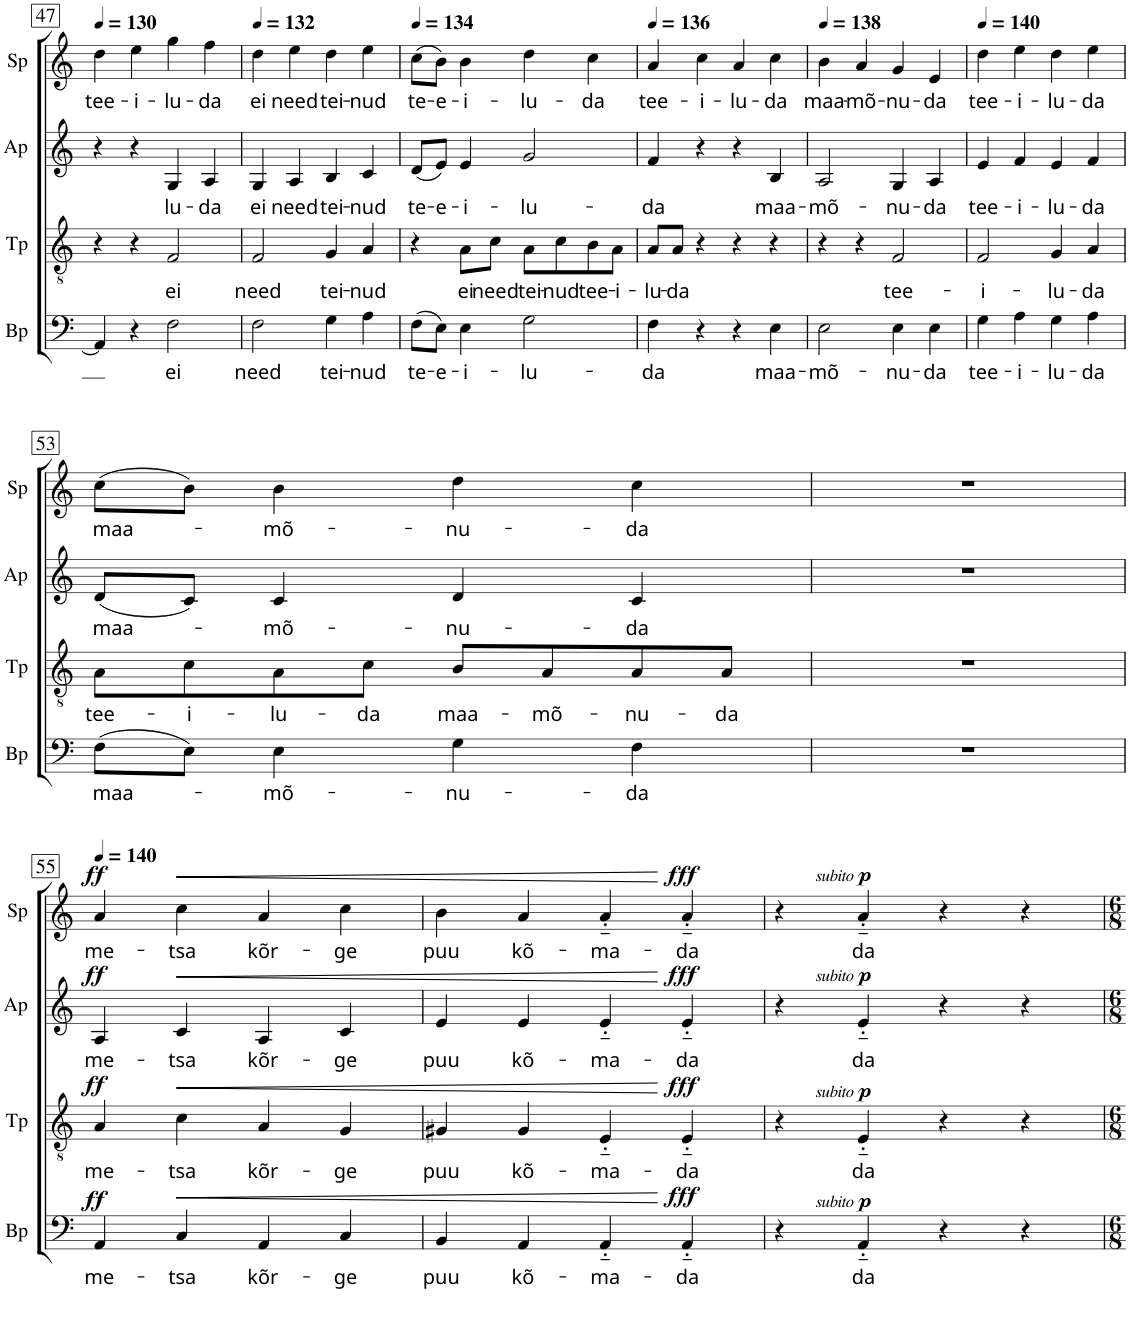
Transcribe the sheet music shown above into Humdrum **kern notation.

**kern	**text	**dynam	**kern	**text	**dynam	**kern	**text	**dynam	**kern	**text	**dynam	**kern	**kern	**dynam	**kern	**text	**dynam	**kern	**text	**dynam	**kern	**text	**dynam	**kern	**text	**dynam
*part9	*part9	*part9	*part8	*part8	*part8	*part7	*part7	*part7	*part6	*part6	*part6	*part5	*part5	*part5	*part4	*part4	*part4	*part3	*part3	*part3	*part2	*part2	*part2	*part1	*part1	*part1
*staff10	*staff10	*staff10	*staff9	*staff9	*staff9	*staff8	*staff8	*staff8	*staff7	*staff7	*staff7	*staff6	*staff5	*staff5/6	*staff4	*staff4	*staff4	*staff3	*staff3	*staff3	*staff2	*staff2	*staff2	*staff1	*staff1	*staff1
*I"Men	*	*	*I"Alto II	*	*	*I"Alto I	*	*	*I"Soprano	*	*	*I"Piano	*	*	*I"cp Basso	*	*	*I"cp Tenore	*	*	*I"cp Alto	*	*	*I"cp Soprano	*	*
*I'M.	*	*	*I'A2	*	*	*I'A1	*	*	*I'S.	*	*	*I'Pno.	*	*	*	*	*	*	*	*	*	*	*	*I'Sp	*	*
!!LO:PB:g=z
*clefF4	*	*	*clefG2	*	*	*clefG2	*	*	*clefG2	*	*	*clefF4	*clefG2	*	*clefF4	*	*	*clefGv2	*	*	*clefG2	*	*	*clefG2	*	*
*	*	*	*Trd1c2	*	*	*Trd1c2	*	*	*	*	*	*	*	*	*	*	*	*	*	*	*Trd1c2	*	*	*	*	*
*k[]	*	*	*k[]	*	*	*k[]	*	*	*k[]	*	*	*k[]	*k[]	*	*k[]	*	*	*k[]	*	*	*k[]	*	*	*k[]	*	*
*M4/4	*	*	*M4/4	*	*	*M4/4	*	*	*M4/4	*	*	*M4/4	*M4/4	*	*M4/4	*	*	*M4/4	*	*	*M4/4	*	*	*M4/4	*	*
*MM130	*	*	*MM130	*	*	*MM130	*	*	*MM130	*	*	*MM130	*MM130	*	*MM130	*	*	*MM130	*	*	*MM130	*	*	*MM130	*	*
=47	=47	=47	=47	=47	=47	=47	=47	=47	=47	=47	=47	=47	=47	=47	=47	=47	=47	=47	=47	=47	=47	=47	=47	=47	=47	=47
!	!	!	!	!	!	!	!	!	!	!	!	!	!	!	!	!	!	!	!	!	!	!	!	!	!LO:LY:b	!
4AA]	.	.	4r	.	.	4r	.	.	4dd	tee-	.	1r	1r	.	4AA/]	.	.	4r	.	.	4r	.	.	4dd\	tee-	.
!	!	!	!	!	!	!	!	!	!	!	!	!	!	!	!	!	!	!	!	!	!	!	!	!	!LO:LY:b	!
4r	.	.	4r	.	.	4r	.	.	4ee	-i-	.	.	.	.	4r	.	.	4r	.	.	4r	.	.	4ee\	-i-	.
!	!	!	!	!	!	!	!	!	!	!	!	!	!	!	!	!LO:LY:b	!	!	!LO:LY:b	!	!	!LO:LY:b	!	!	!LO:LY:b	!
2F	ei	.	4G	lu-	.	2f	-ei	.	4gg	-lu-	.	.	.	.	2F\	ei	.	2F/	-ei	.	4G/	lu-	.	4gg\	-lu-	.
!	!	!	!	!	!	!	!	!	!	!	!	!	!	!	!	!	!	!	!	!	!	!LO:LY:b	!	!	!LO:LY:b	!
.	.	.	4A	-da	.	.	.	.	4ff	-da	.	.	.	.	.	.	.	.	.	.	4A/	-da	.	4ff\	-da	.
=48	=48	=48	=48	=48	=48	=48	=48	=48	=48	=48	=48	=48	=48	=48	=48	=48	=48	=48	=48	=48	=48	=48	=48	=48	=48	=48
*	*	*	*	*	*	*	*	*	*	*	*	*	*	*	*	*	*	*	*	*	*	*	*	*MM132	*	*
!	!	!	!	!	!	!	!	!	!	!	!	!	!	!	!	!LO:LY:b	!	!	!LO:LY:b	!	!	!LO:LY:b	!	!	!LO:LY:b	!
2F	need	.	4G	ei	.	2f	need	.	4dd	ei	.	1r	1r	.	2F\	need	.	2F/	need	.	4G/	ei	.	4dd\	ei	.
!	!	!	!	!	!	!	!	!	!	!	!	!	!	!	!	!	!	!	!	!	!	!LO:LY:b	!	!	!LO:LY:b	!
.	.	.	4A	need	.	.	.	.	4ee	need	.	.	.	.	.	.	.	.	.	.	4A/	need	.	4ee\	need	.
!	!	!	!	!	!	!	!	!	!	!	!	!	!	!	!	!LO:LY:b	!	!	!LO:LY:b	!	!	!LO:LY:b	!	!	!LO:LY:b	!
4G	tei-	.	4B	tei-	.	4g	tei-	.	4dd	tei-	.	.	.	.	4G\	tei-	.	4G/	tei-	.	4B/	tei-	.	4dd\	tei-	.
!	!	!	!	!	!	!	!	!	!	!	!	!	!	!	!	!LO:LY:b	!	!	!LO:LY:b	!	!	!LO:LY:b	!	!	!LO:LY:b	!
4A	-nud	.	4c	-nud	.	4a	-nud	.	4ee	-nud	.	.	.	.	4A\	-nud	.	4A/	-nud	.	4c/	-nud	.	4ee\	-nud	.
=49	=49	=49	=49	=49	=49	=49	=49	=49	=49	=49	=49	=49	=49	=49	=49	=49	=49	=49	=49	=49	=49	=49	=49	=49	=49	=49
*	*	*	*	*	*	*	*	*	*	*	*	*	*	*	*	*	*	*	*	*	*	*	*	*MM134	*	*
!	!	!	!	!	!	!	!	!	!	!	!	!	!	!	!	!LO:LY:b	!	!	!	!	!	!LO:LY:b	!	!	!LO:LY:b	!
(8F\L	te-	.	(8d/L	te-	.	4r	.	.	(8cc\L	te-	.	1r	1r	.	(8F\L	te-	.	4r	.	.	(8d/L	te-	.	(8cc\L	te-	.
!	!	!	!	!	!	!	!	!	!	!	!	!	!	!	!	!LO:LY:b	!	!	!	!	!	!LO:LY:b	!	!	!LO:LY:b	!
8E\J)	-e-	.	8e/J)	-e-	.	.	.	.	8b\J)	-e-	.	.	.	.	8E\J)	-e-	.	.	.	.	8e/J)	-e-	.	8b\J)	-e-	.
!	!	!	!	!	!	!	!	!	!	!	!	!	!	!	!	!LO:LY:b	!	!	!LO:LY:b	!	!	!LO:LY:b	!	!	!LO:LY:b	!
4E	-i-	.	4e	-i-	.	8a\L	ei	.	4b	-i-	.	.	.	.	4E\	-i-	.	8A\L	ei	.	4e/	-i-	.	4b\	-i-	.
!	!	!	!	!	!	!	!	!	!	!	!	!	!	!	!	!	!	!	!LO:LY:b	!	!	!	!	!	!	!
.	.	.	.	.	.	8cc\J	need	.	.	.	.	.	.	.	.	.	.	8c\J	need	.	.	.	.	.	.	.
!	!	!	!	!	!	!	!	!	!	!	!	!	!	!	!	!LO:LY:b	!	!	!LO:LY:b	!	!	!LO:LY:b	!	!	!LO:LY:b	!
2G	-lu-	.	2g	-lu-	.	8a\L	tei-	.	4dd	-lu-	.	.	.	.	2G\	-lu-	.	8A\L	tei-	.	2g/	-lu-	.	4dd\	-lu-	.
!	!	!	!	!	!	!	!	!	!	!	!	!	!	!	!	!	!	!	!LO:LY:b	!	!	!	!	!	!	!
.	.	.	.	.	.	8cc\J	-nud	.	.	.	.	.	.	.	.	.	.	8c\	-nud	.	.	.	.	.	.	.
!	!	!	!	!	!	!	!	!	!	!	!	!	!	!	!	!	!	!	!LO:LY:b	!	!	!	!	!	!LO:LY:b	!
.	.	.	.	.	.	8b/L	tee-	.	4cc	-da	.	.	.	.	.	.	.	8B\	tee-	.	.	.	.	4cc\	-da	.
!	!	!	!	!	!	!	!	!	!	!	!	!	!	!	!	!	!	!	!LO:LY:b	!	!	!	!	!	!	!
.	.	.	.	.	.	8a/J	-i-	.	.	.	.	.	.	.	.	.	.	8A\J	-i-	.	.	.	.	.	.	.
=50	=50	=50	=50	=50	=50	=50	=50	=50	=50	=50	=50	=50	=50	=50	=50	=50	=50	=50	=50	=50	=50	=50	=50	=50	=50	=50
*	*	*	*	*	*	*	*	*	*	*	*	*	*	*	*	*	*	*	*	*	*	*	*	*MM136	*	*
!	!	!	!	!	!	!	!	!	!	!	!	!	!	!	!	!LO:LY:b	!	!	!LO:LY:b	!	!	!LO:LY:b	!	!	!LO:LY:b	!
4F	-da	.	4f	-da	.	8a/L	-lu-	.	4a	tee-	.	1r	1r	.	4F\	-da	.	8A/L	-lu-	.	4f/	-da	.	4a/	tee-	.
!	!	!	!	!	!	!	!	!	!	!	!	!	!	!	!	!	!	!	!LO:LY:b	!	!	!	!	!	!	!
.	.	.	.	.	.	8a/J	-da	.	.	.	.	.	.	.	.	.	.	8A/J	-da	.	.	.	.	.	.	.
!	!	!	!	!	!	!	!	!	!	!	!	!	!	!	!	!	!	!	!	!	!	!	!	!	!LO:LY:b	!
4r	.	.	4r	.	.	4r	.	.	4cc	-i-	.	.	.	.	4r	.	.	4r	.	.	4r	.	.	4cc\	-i-	.
!	!	!	!	!	!	!	!	!	!	!	!	!	!	!	!	!	!	!	!	!	!	!	!	!	!LO:LY:b	!
4r	.	.	4r	.	.	4r	.	.	4a	-lu-	.	.	.	.	4r	.	.	4r	.	.	4r	.	.	4a/	-lu-	.
!	!	!	!	!	!	!	!	!	!	!	!	!	!	!	!	!LO:LY:b	!	!	!	!	!	!LO:LY:b	!	!	!LO:LY:b	!
4E	maa-	.	4B	maa-	.	4r	.	.	4cc	-da	.	.	.	.	4E\	maa-	.	4r	.	.	4B/	maa-	.	4cc\	-da	.
=51	=51	=51	=51	=51	=51	=51	=51	=51	=51	=51	=51	=51	=51	=51	=51	=51	=51	=51	=51	=51	=51	=51	=51	=51	=51	=51
*	*	*	*	*	*	*	*	*	*	*	*	*	*	*	*	*	*	*	*	*	*	*	*	*MM138	*	*
!	!	!	!	!	!	!	!	!	!	!	!	!	!	!	!	!LO:LY:b	!	!	!	!	!	!LO:LY:b	!	!	!LO:LY:b	!
2E	-mõ-	.	2A	-mõ-	.	4r	.	.	4b	maa-	.	1r	1r	.	2E\	-mõ-	.	4r	.	.	2A/	-mõ-	.	4b\	maa-	.
!	!	!	!	!	!	!	!	!	!	!	!	!	!	!	!	!	!	!	!	!	!	!	!	!	!LO:LY:b	!
.	.	.	.	.	.	4r	.	.	4a	-mõ-	.	.	.	.	.	.	.	4r	.	.	.	.	.	4a/	-mõ-	.
!	!	!	!	!	!	!	!	!	!	!	!	!	!	!	!	!LO:LY:b	!	!	!LO:LY:b	!	!	!LO:LY:b	!	!	!LO:LY:b	!
4E	-nu-	.	4G	-nu-	.	2f	tee-	.	4g	-nu-	.	.	.	.	4E\	-nu-	.	2F/	tee-	.	4G/	-nu-	.	4g/	-nu-	.
!	!	!	!	!	!	!	!	!	!	!	!	!	!	!	!	!LO:LY:b	!	!	!	!	!	!LO:LY:b	!	!	!LO:LY:b	!
4E	-da	.	4A	-da	.	.	.	.	4e	-da	.	.	.	.	4E\	-da	.	.	.	.	4A/	-da	.	4e/	-da	.
=52	=52	=52	=52	=52	=52	=52	=52	=52	=52	=52	=52	=52	=52	=52	=52	=52	=52	=52	=52	=52	=52	=52	=52	=52	=52	=52
*	*	*	*	*	*	*	*	*	*	*	*	*	*	*	*	*	*	*	*	*	*	*	*	*MM140	*	*
!	!	!	!	!	!	!	!	!	!	!	!	!	!	!	!	!LO:LY:b	!	!	!LO:LY:b	!	!	!LO:LY:b	!	!	!LO:LY:b	!
4G	tee-	.	4e	tee-	.	2f	-i-	.	4dd	tee-	.	1r	1r	.	4G\	tee-	.	2F/	-i-	.	4e/	tee-	.	4dd\	tee-	.
!	!	!	!	!	!	!	!	!	!	!	!	!	!	!	!	!LO:LY:b	!	!	!	!	!	!LO:LY:b	!	!	!LO:LY:b	!
4A	-i-	.	4f	-i-	.	.	.	.	4ee	-i-	.	.	.	.	4A\	-i-	.	.	.	.	4f/	-i-	.	4ee\	-i-	.
!	!	!	!	!	!	!	!	!	!	!	!	!	!	!	!	!LO:LY:b	!	!	!LO:LY:b	!	!	!LO:LY:b	!	!	!LO:LY:b	!
4G	-lu-	.	4e	-lu-	.	4g	-lu-	.	4dd	-lu-	.	.	.	.	4G\	-lu-	.	4G/	-lu-	.	4e/	-lu-	.	4dd\	-lu-	.
!	!	!	!	!	!	!	!	!	!	!	!	!	!	!	!	!LO:LY:b	!	!	!LO:LY:b	!	!	!LO:LY:b	!	!	!LO:LY:b	!
4A	-da	.	4f	-da	.	4a	-da	.	4ee	-da	.	.	.	.	4A\	-da	.	4A/	-da	.	4f/	-da	.	4ee\	-da	.
!!LO:LB:g=z
=53	=53	=53	=53	=53	=53	=53	=53	=53	=53	=53	=53	=53	=53	=53	=53	=53	=53	=53	=53	=53	=53	=53	=53	=53	=53	=53
!	!	!	!	!	!	!	!	!	!	!	!	!	!	!	!	!LO:LY:b	!	!	!LO:LY:b	!	!	!LO:LY:b	!	!	!LO:LY:b	!
(8F\L	maa-	.	(8d/L	maa-	.	8a\L	tee-	.	(8cc\L	maa-	.	1r	1r	.	(8F\L	maa-	.	8A\L	tee-	.	(8d/L	maa-	.	(8cc\L	maa-	.
!	!	!	!	!	!	!	!	!	!	!	!	!	!	!	!	!	!	!	!LO:LY:b	!	!	!	!	!	!	!
8E\J)	.	.	8c/J)	.	.	8cc\J	-i-	.	8b\J)	.	.	.	.	.	8E\J)	.	.	8c\	-i-	.	8c/J)	.	.	8b\J)	.	.
!	!	!	!	!	!	!	!	!	!	!	!	!	!	!	!	!LO:LY:b	!	!	!LO:LY:b	!	!	!LO:LY:b	!	!	!LO:LY:b	!
4E	-mõ-	.	4c	-mõ-	.	8a\L	-lu-	.	4b	-mõ-	.	.	.	.	4E\	-mõ-	.	8A\	-lu-	.	4c/	-mõ-	.	4b\	-mõ-	.
!	!	!	!	!	!	!	!	!	!	!	!	!	!	!	!	!	!	!	!LO:LY:b	!	!	!	!	!	!	!
.	.	.	.	.	.	8cc\J	-da	.	.	.	.	.	.	.	.	.	.	8c\J	-da	.	.	.	.	.	.	.
!	!	!	!	!	!	!	!	!	!	!	!	!	!	!	!	!LO:LY:b	!	!	!LO:LY:b	!	!	!LO:LY:b	!	!	!LO:LY:b	!
4G	-nu-	.	4d	-nu-	.	8b/L	maa-	.	4dd	-nu-	.	.	.	.	4G\	-nu-	.	8B/L	maa-	.	4d/	-nu-	.	4dd\	-nu-	.
!	!	!	!	!	!	!	!	!	!	!	!	!	!	!	!	!	!	!	!LO:LY:b	!	!	!	!	!	!	!
.	.	.	.	.	.	8a/J	-mõ-	.	.	.	.	.	.	.	.	.	.	8A/	-mõ-	.	.	.	.	.	.	.
!	!	!	!	!	!	!	!	!	!	!	!	!	!	!	!	!LO:LY:b	!	!	!LO:LY:b	!	!	!LO:LY:b	!	!	!LO:LY:b	!
4F	-da	.	4c	-da	.	8a/L	-nu-	.	4cc	-da	.	.	.	.	4F\	-da	.	8A/	-nu-	.	4c/	-da	.	4cc\	-da	.
!	!	!	!	!	!	!	!	!	!	!	!	!	!	!	!	!	!	!	!LO:LY:b	!	!	!	!	!	!	!
.	.	.	.	.	.	8a/J	-da	.	.	.	.	.	.	.	.	.	.	8A/J	-da	.	.	.	.	.	.	.
=54	=54	=54	=54	=54	=54	=54	=54	=54	=54	=54	=54	=54	=54	=54	=54	=54	=54	=54	=54	=54	=54	=54	=54	=54	=54	=54
1r	.	.	1r	.	.	1r	.	.	1r	.	.	4r	1r	.	1r	.	.	1r	.	.	1r	.	.	1r	.	.
.	.	.	.	.	.	.	.	.	.	.	.	4r	.	.	.	.	.	.	.	.	.	.	.	.	.	.
.	.	.	.	.	.	.	.	.	.	.	.	4r	.	.	.	.	.	.	.	.	.	.	.	.	.	.
.	.	.	.	.	.	.	.	.	.	.	.	16r	.	.	.	.	.	.	.	.	.	.	.	.	.	.
!	!	!	!	!	!	!	!	!	!	!	!	!	!	!LO:DY:b=2	!	!	!	!	!	!	!	!	!	!	!	!
.	.	.	.	.	.	.	.	.	.	.	.	16EE/ 16BB/LL	.	mf	.	.	.	.	.	.	.	.	.	.	.	.
.	.	.	.	.	.	.	.	.	.	.	.	16EE/ 16BB/	.	.	.	.	.	.	.	.	.	.	.	.	.	.
.	.	.	.	.	.	.	.	.	.	.	.	16EE/ 16BB/JJ	.	.	.	.	.	.	.	.	.	.	.	.	.	.
!!LO:LB:g=z
=55	=55	=55	=55	=55	=55	=55	=55	=55	=55	=55	=55	=55	=55	=55	=55	=55	=55	=55	=55	=55	=55	=55	=55	=55	=55	=55
*	*	*	*	*	*	*	*	*	*	*	*	*	*	*	*	*	*	*	*	*	*	*	*	*MM140	*	*
!	!	!LO:DY:b	!	!	!LO:HP:b	!	!	!LO:HP:b	!	!	!	!	!	!	!	!LO:LY:b	!	!	!LO:LY:b	!	!	!LO:LY:b	!	!	!LO:LY:b	!
!	!	!	!	!	!LO:DY:n=1:b	!	!	!LO:DY:n=1:b	!	!	!LO:DY:b	!	!	!	!	!	!LO:DY:a	!	!	!LO:DY:a	!	!	!LO:DY:a	!	!	!LO:DY:a
4AA	me-	ff	4A	me-	< ff	4a	me-	< ff	4a	me-	ff	4AA	4aa	.	4AA/	me-	ff	4A/	me-	ff	4A/	me-	ff	4a/	me-	ff
!	!	!LO:HP:b	!	!	!	!	!	!	!	!	!LO:HP:b	!	!	!	!	!LO:LY:b	!LO:HP:b	!	!LO:LY:b	!LO:HP:b	!	!LO:LY:b	!LO:HP:b	!	!LO:LY:b	!LO:HP:b
4C	-tsa	<	4c	-tsa	.	4cc	-tsa	.	4cc	-tsa	<	4C	4ccc	.	4C/	-tsa	<	4c\	-tsa	<	4c/	-tsa	<	4cc\	-tsa	<
!	!	!	!	!	!	!	!	!	!	!	!	!	!	!	!	!LO:LY:b	!	!	!LO:LY:b	!	!	!LO:LY:b	!	!	!LO:LY:b	!
4AA	kõr-	.	4A	kõr-	.	4a	kõr-	.	4a	kõr-	.	4AA	4aa	.	4AA/	kõr-	.	4A/	kõr-	.	4A/	kõr-	.	4a/	kõr-	.
!	!	!	!	!	!	!	!	!	!	!	!	!	!	!	!	!LO:LY:b	!	!	!LO:LY:b	!	!	!LO:LY:b	!	!	!LO:LY:b	!
4C	-ge	.	4G	-ge	.	4cc	-ge	.	4cc	-ge	.	4C	4ccc	.	4C/	-ge	.	4G/	-ge	.	4c/	-ge	.	4cc\	-ge	.
=56	=56	=56	=56	=56	=56	=56	=56	=56	=56	=56	=56	=56	=56	=56	=56	=56	=56	=56	=56	=56	=56	=56	=56	=56	=56	=56
!	!	!	!	!	!	!	!	!	!	!	!	!	!	!	!	!LO:LY:b	!	!	!LO:LY:b	!	!	!LO:LY:b	!	!	!LO:LY:b	!
4BB	puu	.	4e	puu	.	4g#X	puu	.	4b	puu	.	4BB	4bb	.	4BB/	puu	.	4G#X/	puu	.	4e/	puu	.	4b\	puu	.
!	!	!	!	!	!	!	!	!	!	!	!	!	!	!	!	!LO:LY:b	!	!	!LO:LY:b	!	!	!LO:LY:b	!	!	!LO:LY:b	!
4AA	kõ-	.	4e	kõ-	.	4g#	kõ-	.	4a	kõ-	.	4AA	4aa	.	4AA/	kõ-	.	4G#/	kõ-	.	4e/	kõ-	.	4a/	kõ-	.
!	!	!	!	!	!	!	!	!	!	!	!	!	!	!	!	!LO:LY:b	!	!	!LO:LY:b	!	!	!LO:LY:b	!	!	!LO:LY:b	!
4AA'~	-ma-	.	4e'~	-ma-	.	4a'~	-ma-	.	4a'~	-ma-	.	4AA'~	4aa'~	.	4AA'~/	-ma-	.	4E'~/	-ma-	.	4e'~/	-ma-	.	4a'~/	-ma-	.
!	!	!LO:DY:n=1:b	!	!	!LO:DY:n=1:b	!	!	!LO:DY:n=1:b	!	!	!LO:DY:n=1:b	!	!	!LO:DY:b=2	!	!LO:LY:b	!LO:DY:n=1:a	!	!LO:LY:b	!LO:DY:n=1:a	!	!LO:LY:b	!LO:DY:n=1:a	!	!LO:LY:b	!LO:DY:n=1:a
4AA'~	-da	[ fff	4e'~	-da	[ fff	4a'~	-da	[ fff	4a'~	-da	[ fff	4AA'~	4aa'~	ff	4AA'~/	-da	[ fff	4E'~/	-da	[ fff	4e'~/	-da	[ fff	4a'~/	-da	[ fff
=57	=57	=57	=57	=57	=57	=57	=57	=57	=57	=57	=57	=57	=57	=57	=57	=57	=57	=57	=57	=57	=57	=57	=57	=57	=57	=57
4r	.	.	4r	.	.	4r	.	.	4r	.	.	1r	1r	.	4r	.	.	4r	.	.	4r	.	.	4r	.	.
!	!	!LO:DY:b	!	!	!	!	!	!	!	!	!	!	!	!	!	!LO:LY:b	!	!	!LO:LY:b	!	!	!LO:LY:b	!	!	!LO:LY:b	!
!	!	!LO:DY:n=1:b	!	!	!LO:DY:b	!	!	!	!	!	!	!	!	!	!	!	!	!	!	!	!	!	!	!	!	!
!	!	!	!	!	!LO:DY:n=1:b	!	!	!LO:DY:b	!	!	!	!	!	!	!	!	!	!	!	!	!	!	!	!	!	!
!	!	!	!	!	!	!	!	!LO:DY:n=1:b	!	!	!LO:DY:b	!	!	!	!	!	!	!	!	!	!	!	!	!	!	!
!	!	!	!	!	!	!	!	!	!	!	!LO:DY:n=1:b	!	!	!	!	!	!LO:DY:a	!	!	!	!	!	!	!	!	!
!	!	!	!	!	!	!	!	!	!	!	!	!	!	!	!	!	!LO:DY:n=1:a	!	!	!LO:DY:a	!	!	!	!	!	!
!	!	!	!	!	!	!	!	!	!	!	!	!	!	!	!	!	!	!	!	!LO:DY:n=1:a	!	!	!LO:DY:a	!	!	!
!	!	!	!	!	!	!	!	!	!	!	!	!	!	!	!	!	!	!	!	!	!	!	!LO:DY:n=1:a	!	!	!LO:DY:a
!	!	!	!	!	!	!	!	!	!	!	!	!	!	!	!	!	!	!	!	!	!	!	!	!	!	!LO:DY:n=1:a
4AA'~	da	other-dynamics p	4e'~	da	other-dynamics p	4a'~	da	other-dynamics p	4a'~	da	other-dynamics p	.	.	.	4AA'~/	da	other-dynamics p	4E'~/	da	other-dynamics p	4e'~/	da	other-dynamics p	4a'~/	da	other-dynamics p
4r	.	.	4r	.	.	4r	.	.	4r	.	.	.	.	.	4r	.	.	4r	.	.	4r	.	.	4r	.	.
4r	.	.	4r	.	.	4r	.	.	4r	.	.	.	.	.	4r	.	.	4r	.	.	4r	.	.	4r	.	.
=	=	=	=	=	=	=	=	=	=	=	=	=	=	=	=	=	=	=	=	=	=	=	=	=	=	=
*-	*-	*-	*-	*-	*-	*-	*-	*-	*-	*-	*-	*-	*-	*-	*-	*-	*-	*-	*-	*-	*-	*-	*-	*-	*-	*-
